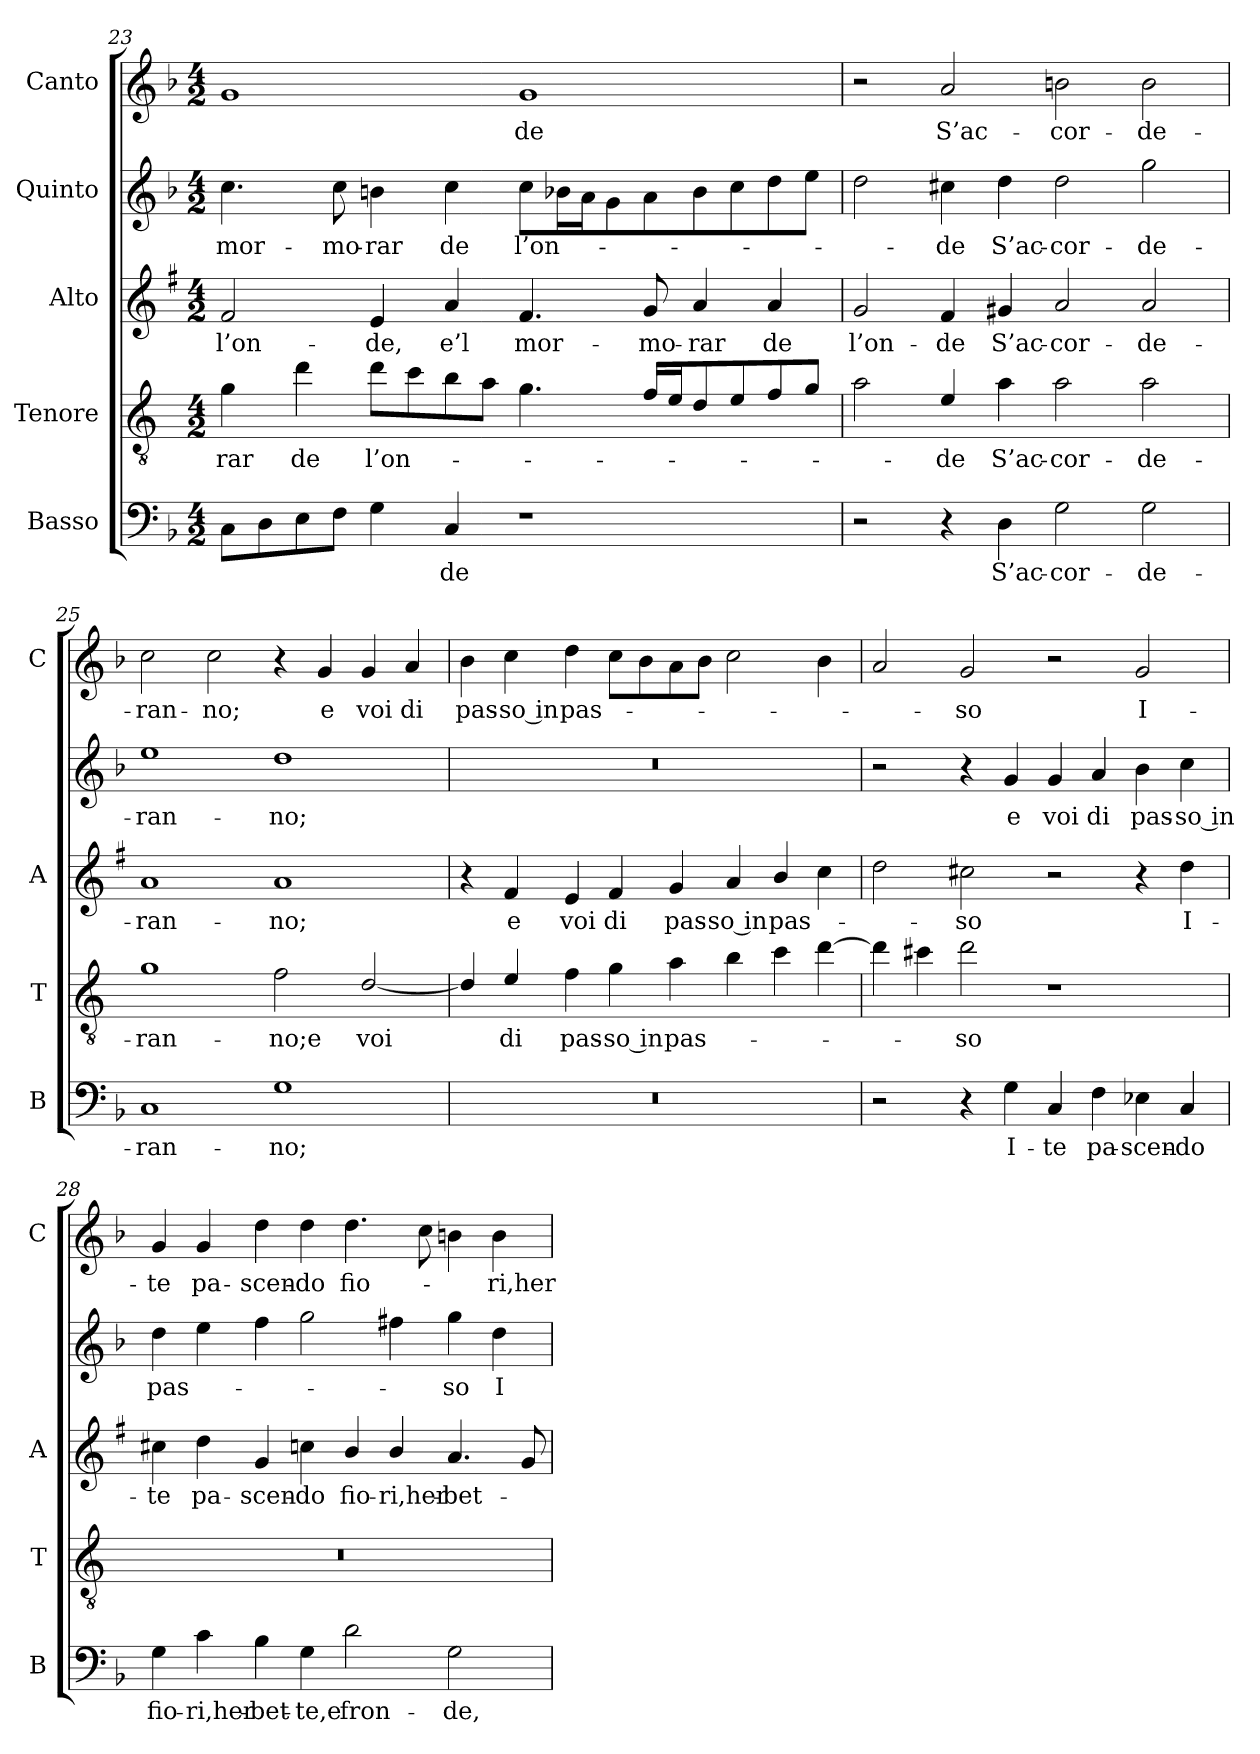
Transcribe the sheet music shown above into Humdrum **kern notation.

**kern	**text	**kern	**text	**kern	**text	**kern	**text	**kern	**text
*part5	*part5	*part4	*part4	*part3	*part3	*part2	*part2	*part1	*part1
*staff5	*staff5	*staff4	*staff4	*staff3	*staff3	*staff2	*staff2	*staff1	*staff1
*I"Basso	*	*I"Tenore	*	*I"Alto	*	*I"Quinto	*	*I"Canto	*
*I'B	*	*I'T	*	*I'A	*	*	*	*I'C	*
!!LO:PB:g=z
*clefF4	*	*clefGv2	*	*clefG2	*	*clefG2	*	*clefG2	*
*	*	*ITrd4c7	*	*ITrd1c2	*	*	*	*	*
*k[b-]	*	*k[b-]	*	*k[b-]	*	*k[b-]	*	*k[b-]	*
*F:	*	*F:	*	*F:	*	*F:	*	*F:	*
*M4/2	*	*M4/2	*	*M4/2	*	*M4/2	*	*M4/2	*
=23	=23	=23	=23	=23	=23	=23	=23	=23	=23
!	!	!	!LO:LY:b	!	!LO:LY:b	!	!LO:LY:b	!	!
8C\L	.	4c\	-rar	2e/	l’on-	4.cc\	mor-	1g	.
8D\	.	.	.	.	.	.	.	.	.
!	!	!	!LO:LY:b	!	!	!	!	!	!
8E\	.	4g\	de	.	.	.	.	.	.
!	!	!	!	!	!	!	!LO:LY:b	!	!
8F\J	.	.	.	.	.	8cc\	-mo-	.	.
!	!	!	!LO:LY:b	!	!LO:LY:b	!	!LO:LY:b	!	!
4G\	.	8g\L	l’on-	4d/	-de,	4bn\	-rar	.	.
.	.	8f\	.	.	.	.	.	.	.
!	!LO:LY:b	!	!	!	!LO:LY:b	!	!LO:LY:b	!	!
4C/	-de	8e\	.	4g/	e’l	4cc\	de	.	.
.	.	8d\J	.	.	.	.	.	.	.
!	!	!	!	!	!LO:LY:b	!	!LO:LY:b	!	!LO:LY:b
1r	.	4.c\	.	4.e/	mor-	8cc\L	l’on-	1g	-de
.	.	.	.	.	.	16b-X\L	.	.	.
.	.	.	.	.	.	16a\J	.	.	.
.	.	.	.	.	.	8g\	.	.	.
!	!	!	!	!	!LO:LY:b	!	!	!	!
.	.	16B-/LL	.	8f/	-mo-	8a\	.	.	.
.	.	16A/J	.	.	.	.	.	.	.
!	!	!	!	!	!LO:LY:b	!	!	!	!
.	.	8G/	.	4g/	-rar	8b-\	.	.	.
.	.	8A/	.	.	.	8cc\	.	.	.
!	!	!	!	!	!LO:LY:b	!	!	!	!
.	.	8B-/	.	4g/	de	8dd\	.	.	.
.	.	8c/J	.	.	.	8ee\J	.	.	.
=24	=24	=24	=24	=24	=24	=24	=24	=24	=24
!	!	!	!	!	!LO:LY:b	!	!	!	!
2r	.	2d\	.	2f/	l’on-	2dd\	.	2r	.
!	!	!	!LO:LY:b	!	!LO:LY:b	!	!LO:LY:b	!	!LO:LY:b
4r	.	4A/	-de	4e/	-de	4cc#X\	-de	2a/	S’ac-
!	!LO:LY:b	!	!LO:LY:b	!	!LO:LY:b	!	!LO:LY:b	!	!
4D\	S’ac-	4d\	S’ac-	4f#X/	S’ac-	4dd\	S’ac-	.	.
!	!LO:LY:b	!	!LO:LY:b	!	!LO:LY:b	!	!LO:LY:b	!	!LO:LY:b
2G\	-cor-	2d\	-cor-	2g/	-cor-	2dd\	-cor-	2bn\	-cor-
!	!LO:LY:b	!	!LO:LY:b	!	!LO:LY:b	!	!LO:LY:b	!	!LO:LY:b
2G\	-de-	2d\	-de-	2g/	-de-	2gg\	-de-	2b\	-de-
=25	=25	=25	=25	=25	=25	=25	=25	=25	=25
!	!LO:LY:b	!	!LO:LY:b	!	!LO:LY:b	!	!LO:LY:b	!	!LO:LY:b
1C	-ran-	1c	-ran-	1g	-ran-	1ee	-ran-	2cc\	-ran-
!	!	!	!	!	!	!	!	!	!LO:LY:b
.	.	.	.	.	.	.	.	2cc\	-no;
!	!LO:LY:b	!	!LO:LY:b	!	!LO:LY:b	!	!LO:LY:b	!	!
1G	-no;	2B-\	-no;e	1g	-no;	1dd	-no;	4r	.
!	!	!	!	!	!	!	!	!	!LO:LY:b
.	.	.	.	.	.	.	.	4g/	e
!	!	!	!LO:LY:b	!	!	!	!	!	!LO:LY:b
.	.	[2G/	voi	.	.	.	.	4g/	voi
!	!	!	!	!	!	!	!	!	!LO:LY:b
.	.	.	.	.	.	.	.	4a/	di
!!LO:LB:g=z
=26	=26	=26	=26	=26	=26	=26	=26	=26	=26
!	!	!	!	!	!	!	!	!	!LO:LY:b
0r	.	4G/]	.	4r	.	0r	.	4b-\	pas-
!	!	!	!LO:LY:b	!	!LO:LY:b	!	!	!	!LO:LY:b
.	.	4A/	di	4e/	e	.	.	4cc\	-so in
!	!	!	!LO:LY:b	!	!LO:LY:b	!	!	!	!LO:LY:b
.	.	4B-\	pas-	4d/	voi	.	.	4dd\	pas-
!	!	!	!LO:LY:b	!	!LO:LY:b	!	!	!	!
.	.	4c\	-so in	4e/	di	.	.	8cc\L	.
.	.	.	.	.	.	.	.	8b-\	.
!	!	!	!LO:LY:b	!	!LO:LY:b	!	!	!	!
.	.	4d\	pas-	4f/	pas-	.	.	8a\	.
.	.	.	.	.	.	.	.	8b-\J	.
!	!	!	!	!	!LO:LY:b	!	!	!	!
.	.	4e\	.	4g/	-so in	.	.	2cc\	.
!	!	!	!	!	!LO:LY:b	!	!	!	!
.	.	4f\	.	4a/	pas-	.	.	.	.
.	.	[4g\	.	4b-\	.	.	.	4b-\	.
=27	=27	=27	=27	=27	=27	=27	=27	=27	=27
2r	.	4g\]	.	2cc\	.	2r	.	2a/	.
.	.	4f#X\	.	.	.	.	.	.	.
!	!	!	!LO:LY:b	!	!LO:LY:b	!	!	!	!LO:LY:b
4r	.	2g\	-so	2bn\	-so	4r	.	2g/	-so
!	!LO:LY:b	!	!	!	!	!	!LO:LY:b	!	!
4G\	I-	.	.	.	.	4g/	e	.	.
!	!LO:LY:b	!	!	!	!	!	!LO:LY:b	!	!
4C/	-te	1r	.	2r	.	4g/	voi	2r	.
!	!LO:LY:b	!	!	!	!	!	!LO:LY:b	!	!
4F\	pa-	.	.	.	.	4a/	di	.	.
!	!LO:LY:b	!	!	!	!	!	!LO:LY:b	!	!LO:LY:b
4E-X\	-scen-	.	.	4r	.	4b-\	pas-	2g/	I-
!	!LO:LY:b	!	!	!	!LO:LY:b	!	!LO:LY:b	!	!
4C/	-do	.	.	4cc\	I-	4cc\	-so in	.	.
=28	=28	=28	=28	=28	=28	=28	=28	=28	=28
!	!LO:LY:b	!	!	!	!LO:LY:b	!	!LO:LY:b	!	!LO:LY:b
4G\	fio-	0r	.	4bn\	-te	4dd\	pas-	4g/	-te
!	!LO:LY:b	!	!	!	!LO:LY:b	!	!	!	!LO:LY:b
4c\	-ri,her-	.	.	4cc\	pa-	4ee\	.	4g/	pa-
!	!LO:LY:b	!	!	!	!LO:LY:b	!	!	!	!LO:LY:b
4B-\	-bet-	.	.	4f/	-scen-	4ff\	.	4dd\	-scen-
!	!LO:LY:b	!	!	!	!LO:LY:b	!	!	!	!LO:LY:b
4G\	-te,e	.	.	4b-X\	-do	2gg\	.	4dd\	-do
!	!LO:LY:b	!	!	!	!LO:LY:b	!	!	!	!LO:LY:b
2d\	fron-	.	.	4a/	fio-	.	.	4.dd\	fio-
!	!	!	!	!	!LO:LY:b	!	!	!	!
.	.	.	.	4a/	-ri,her-	4ff#X\	.	.	.
.	.	.	.	.	.	.	.	8cc\	.
!	!LO:LY:b	!	!	!	!LO:LY:b	!	!LO:LY:b	!	!
2G\	-de,	.	.	4.g/	-bet-	4gg\	-so	4bn\	.
!	!	!	!	!	!	!	!LO:LY:b	!	!LO:LY:b
.	.	.	.	.	.	4dd\	I-	4b\	-ri,her-
.	.	.	.	8f/	.	.	.	.	.
=	=	=	=	=	=	=	=	=	=
*-	*-	*-	*-	*-	*-	*-	*-	*-	*-
